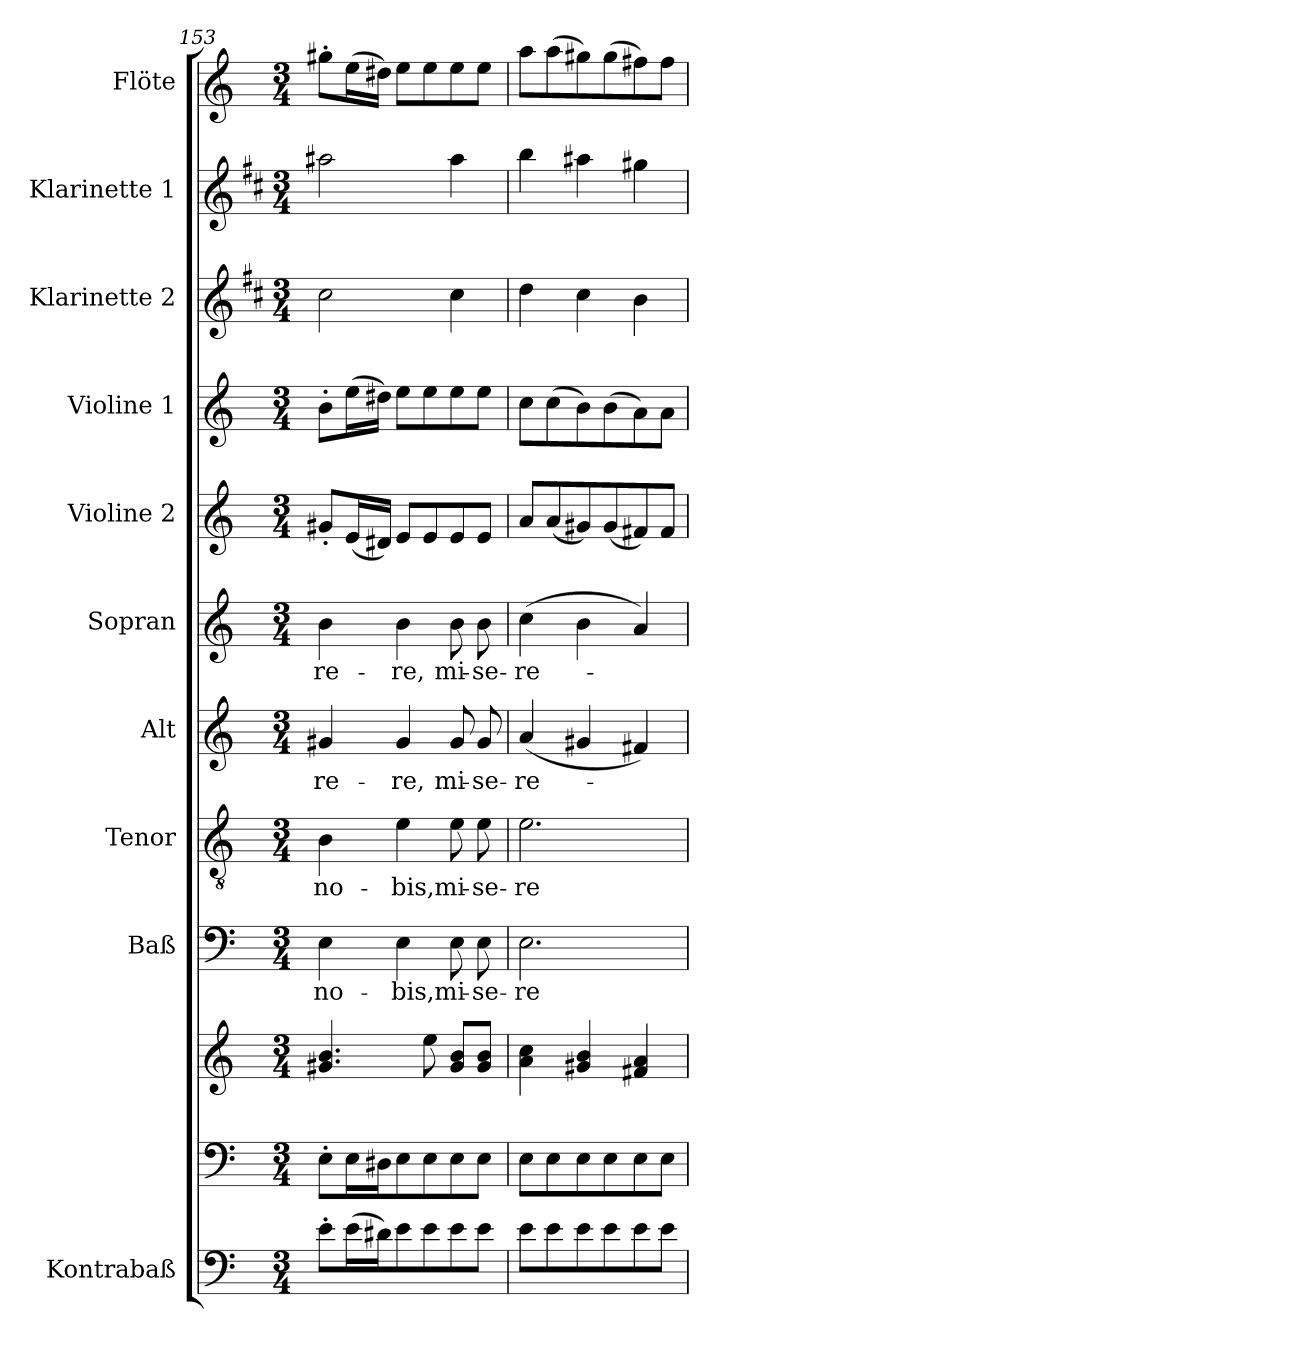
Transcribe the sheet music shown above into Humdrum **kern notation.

**kern	**kern	**kern	**kern	**text	**kern	**text	**kern	**text	**kern	**text	**kern	**kern	**kern	**kern	**kern
*part11	*part10	*part10	*part9	*part9	*part8	*part8	*part7	*part7	*part6	*part6	*part5	*part4	*part3	*part2	*part1
*staff12	*staff11	*staff10	*staff9	*staff9	*staff8	*staff8	*staff7	*staff7	*staff6	*staff6	*staff5	*staff4	*staff3	*staff2	*staff1
*I"Kontrabaß	*	*	*I"Baß	*	*I"Tenor	*	*I"Alt	*	*I"Sopran	*	*I"Violine 2	*I"Violine 1	*I"Klarinette 2	*I"Klarinette 1	*I"Flöte
*	*	*	*	*	*	*	*	*	*	*	*I'Vln	*I'Vln	*	*	*I'Fl
*clefF4	*clefF4	*clefG2	*clefF4	*	*clefGv2	*	*clefG2	*	*clefG2	*	*clefG2	*clefG2	*clefG2	*clefG2	*clefG2
*ITrd7c12	*	*	*	*	*	*	*	*	*	*	*	*	*ITrd1c2	*ITrd1c2	*
*k[]	*k[]	*k[]	*k[]	*	*k[]	*	*k[]	*	*k[]	*	*k[]	*k[]	*k[]	*k[]	*k[]
*C:	*C:	*C:	*C:	*	*C:	*	*C:	*	*C:	*	*C:	*C:	*C:	*C:	*C:
*M3/4	*M3/4	*M3/4	*M3/4	*	*M3/4	*	*M3/4	*	*M3/4	*	*M3/4	*M3/4	*M3/4	*M3/4	*M3/4
=153	=153	=153	=153	=153	=153	=153	=153	=153	=153	=153	=153	=153	=153	=153	=153
!	!	!	!	!LO:LY:b	!	!LO:LY:b	!	!LO:LY:b	!	!LO:LY:b	!	!	!	!	!
8E'>\L	8E'>\L	4.g#X/ 4.b/	4E\	no-	4B\	no-	4g#X/	-re-	4b\	-re-	8g#X'</L	8b'>\L	2b\	2gg#X\	8gg#X'>\L
(>16E\L	16E\L	.	.	.	.	.	.	.	.	.	(<16e/L	(>16ee\L	.	.	(>16ee\L
16D#X\J)	16D#X\J	.	.	.	.	.	.	.	.	.	16d#X/JJ)	16dd#X\JJ)	.	.	16dd#X\JJ)
!	!	!	!	!LO:LY:b	!	!LO:LY:b	!	!LO:LY:b	!	!LO:LY:b	!	!	!	!	!
8E\	8E\	.	4E\	-bis,	4e\	-bis,	4g#/	-re,	4b\	-re,	8e/L	8ee\L	.	.	8ee\L
8E\	8E\	8ee\	.	.	.	.	.	.	.	.	8e/	8ee\	.	.	8ee\
!	!	!	!	!LO:LY:b	!	!LO:LY:b	!	!LO:LY:b	!	!LO:LY:b	!	!	!	!	!
8E\	8E\	8g#/ 8b/L	8E\	mi-	8e\	mi-	8g#/	mi-	8b\	mi-	8e/	8ee\	4b\	4gg#\	8ee\
!	!	!	!	!LO:LY:b	!	!LO:LY:b	!	!LO:LY:b	!	!LO:LY:b	!	!	!	!	!
8E\J	8E\J	8g#/ 8b/J	8E\	-se-	8e\	-se-	8g#/	-se-	8b\	-se-	8e/J	8ee\J	.	.	8ee\J
!!LO:PB:g=z
=154	=154	=154	=154	=154	=154	=154	=154	=154	=154	=154	=154	=154	=154	=154	=154
!	!	!	!	!LO:LY:b	!	!LO:LY:b	!	!LO:LY:b	!	!LO:LY:b	!	!	!	!	!
8E\L	8E\L	4a\ 4cc\	2.E\	-re-	2.e\	-re-	(<4a/	-re-	(>4cc\	-re-	8a/L	8cc\L	4cc\	4aa\	8aa\L
8E\	8E\	.	.	.	.	.	.	.	.	.	(<8a/	(>8cc\	.	.	(>8aa\
8E\	8E\	4g#X/ 4b/	.	.	.	.	4g#X/	.	4b\	.	8g#X/)	8b\)	4b\	4gg#X\	8gg#X\)
8E\	8E\	.	.	.	.	.	.	.	.	.	(<8g#/	(>8b\	.	.	(>8gg#\
8E\	8E\	4f#X/ 4a/	.	.	.	.	4f#X/)	.	4a/)	.	8f#X/)	8a\)	4a\	4ff#X\	8ff#X\)
8E\J	8E\J	.	.	.	.	.	.	.	.	.	8f#/J	8a\J	.	.	8ff#\J
=	=	=	=	=	=	=	=	=	=	=	=	=	=	=	=
*-	*-	*-	*-	*-	*-	*-	*-	*-	*-	*-	*-	*-	*-	*-	*-
